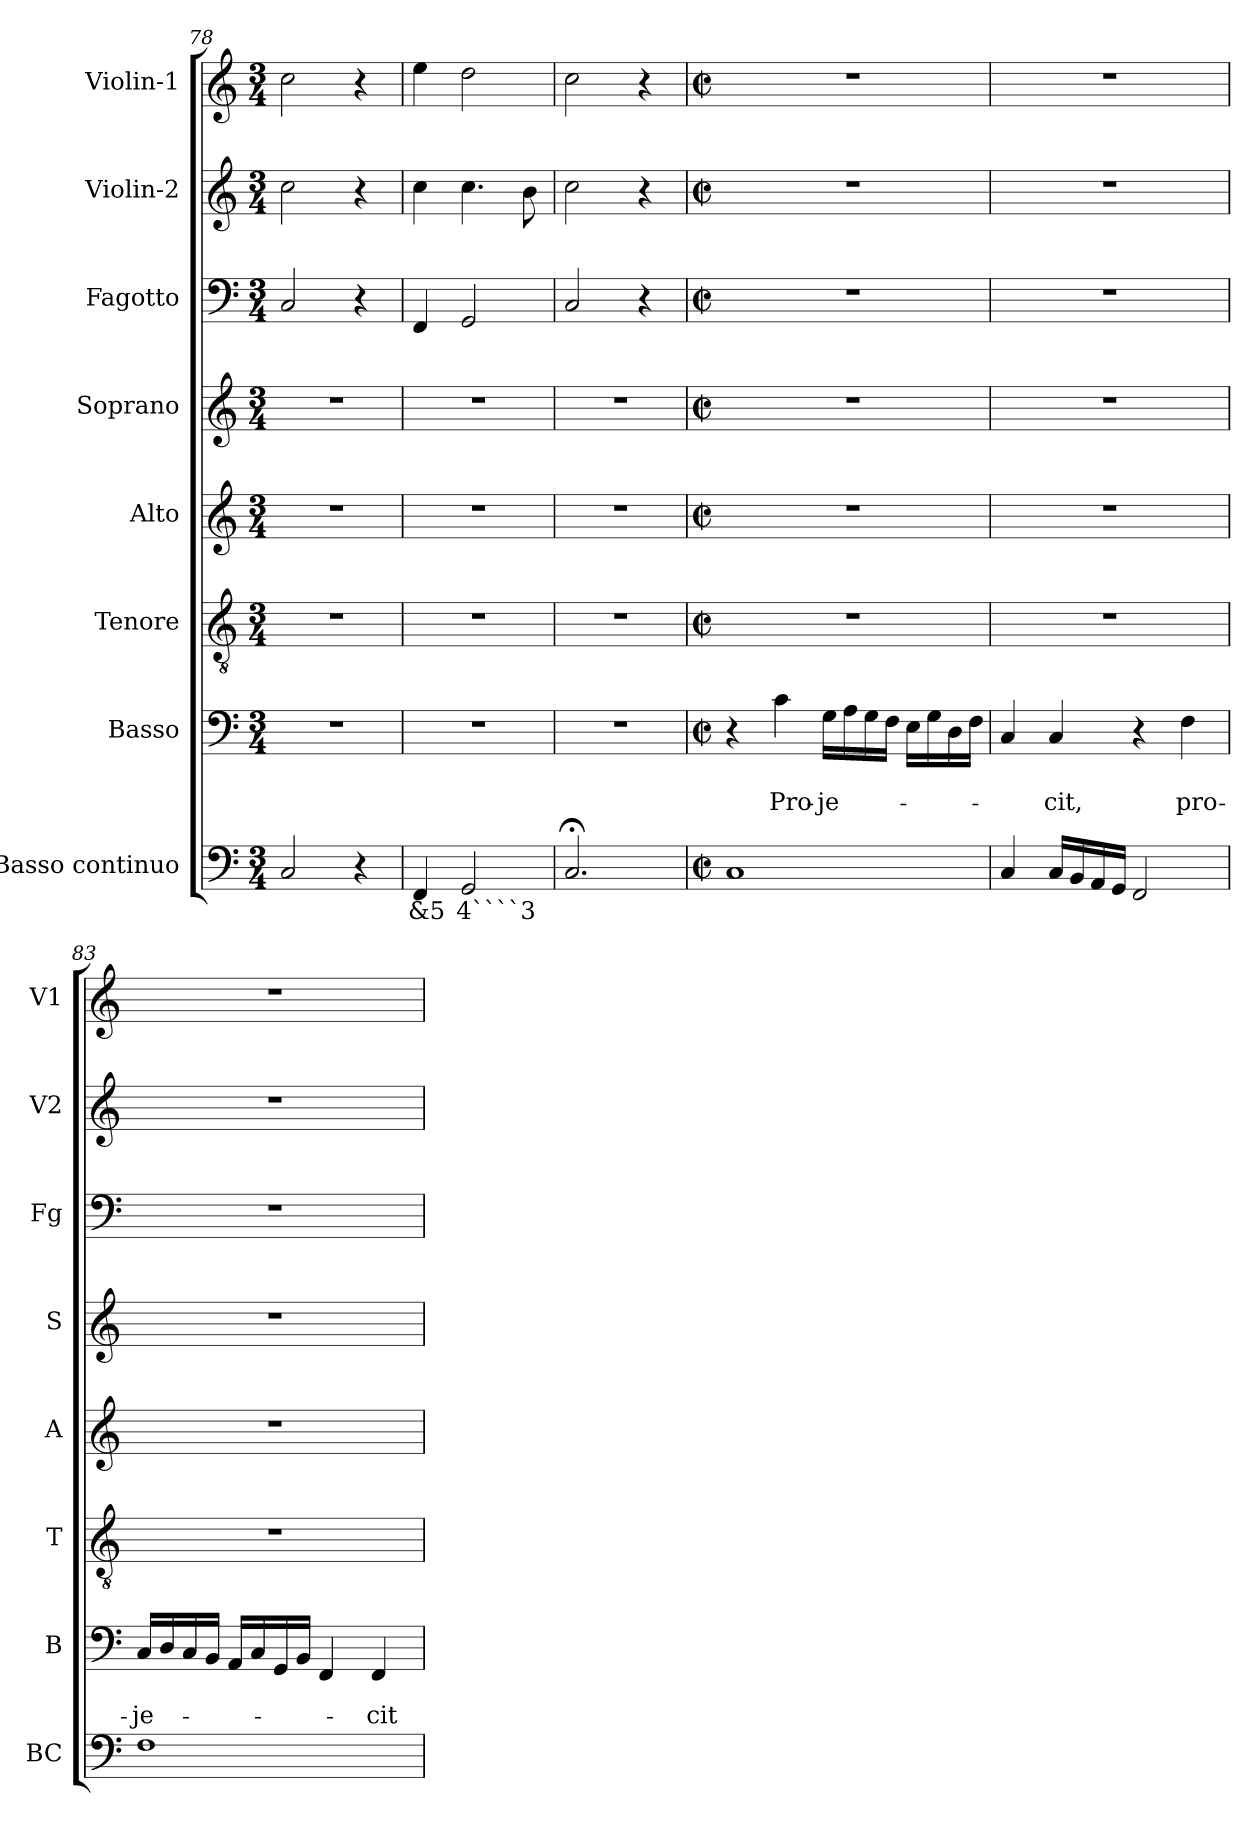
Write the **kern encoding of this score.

**kern	**text	**kern	**text	**text	**kern	**kern	**kern	**kern	**kern	**kern
*part8	*part8	*part7	*part7	*part7	*part6	*part5	*part4	*part3	*part2	*part1
*staff8	*staff8	*staff7	*staff7	*staff7	*staff6	*staff5	*staff4	*staff3	*staff2	*staff1
*I"Basso continuo	*	*I"Basso	*	*	*I"Tenore	*I"Alto	*I"Soprano	*I"Fagotto	*I"Violin-2	*I"Violin-1
*I'BC	*	*I'B	*	*	*I'T	*I'A	*I'S	*I'Fg	*I'V2	*I'V1
*clefF4	*	*clefF4	*	*	*clefGv2	*clefG2	*clefG2	*clefF4	*clefG2	*clefG2
*k[]	*	*k[]	*	*	*k[]	*k[]	*k[]	*k[]	*k[]	*k[]
*C:	*	*C:	*	*	*C:	*C:	*C:	*C:	*C:	*C:
*M3/4	*	*M3/4	*	*	*M3/4	*M3/4	*M3/4	*M3/4	*M3/4	*M3/4
=78	=78	=78	=78	=78	=78	=78	=78	=78	=78	=78
2C/	.	2.r	.	.	2.r	2.r	2.r	2C/	2cc\	2cc\
4r	.	.	.	.	.	.	.	4r	4r	4r
=79	=79	=79	=79	=79	=79	=79	=79	=79	=79	=79
!	!LO:LY:b	!	!	!	!	!	!	!	!	!
4FF/	&5	2.r	.	.	2.r	2.r	2.r	4FF/	4cc\	4ee\
!	!LO:LY:b	!	!	!	!	!	!	!	!	!
2GG/	4````3	.	.	.	.	.	.	2GG/	4.cc\	2dd\
.	.	.	.	.	.	.	.	.	8b\	.
=80	=80	=80	=80	=80	=80	=80	=80	=80	=80	=80
2.C;</	.	2.r	.	.	2.r	2.r	2.r	2C/	2cc\	2cc\
.	.	.	.	.	.	.	.	4r	4r	4r
!!LO:PB:g=z
=81	=81	=81	=81	=81	=81	=81	=81	=81	=81	=81
*M2/2	*	*M2/2	*	*	*M2/2	*M2/2	*M2/2	*M2/2	*M2/2	*M2/2
*met(c|)	*	*met(c|)	*	*	*met(c|)	*met(c|)	*met(c|)	*met(c|)	*met(c|)	*met(c|)
1C	.	4r	.	.	1r	1r	1r	1r	1r	1r
!	!	!	!	!LO:LY:b	!	!	!	!	!	!
.	.	4c\	.	Pro-	.	.	.	.	.	.
!	!	!	!	!LO:LY:b	!	!	!	!	!	!
.	.	16G\LL	.	-je-	.	.	.	.	.	.
.	.	16A\	.	.	.	.	.	.	.	.
.	.	16G\	.	.	.	.	.	.	.	.
.	.	16F\JJ	.	.	.	.	.	.	.	.
.	.	16E\LL	.	.	.	.	.	.	.	.
.	.	16G\	.	.	.	.	.	.	.	.
.	.	16D\	.	.	.	.	.	.	.	.
.	.	16F\JJ	.	.	.	.	.	.	.	.
=82	=82	=82	=82	=82	=82	=82	=82	=82	=82	=82
4C/	.	4C/	.	.	1r	1r	1r	1r	1r	1r
!	!	!	!	!LO:LY:b	!	!	!	!	!	!
16C/LL	.	4C/	.	-cit,	.	.	.	.	.	.
16BB/	.	.	.	.	.	.	.	.	.	.
16AA/	.	.	.	.	.	.	.	.	.	.
16GG/JJ	.	.	.	.	.	.	.	.	.	.
2FF/	.	4r	.	.	.	.	.	.	.	.
!	!	!	!	!LO:LY:b	!	!	!	!	!	!
.	.	4F\	.	pro-	.	.	.	.	.	.
=83	=83	=83	=83	=83	=83	=83	=83	=83	=83	=83
!	!	!	!	!LO:LY:b	!	!	!	!	!	!
1F	.	16C/LL	.	-je-	1r	1r	1r	1r	1r	1r
.	.	16D/	.	.	.	.	.	.	.	.
.	.	16C/	.	.	.	.	.	.	.	.
.	.	16BB/JJ	.	.	.	.	.	.	.	.
.	.	16AA/LL	.	.	.	.	.	.	.	.
.	.	16C/	.	.	.	.	.	.	.	.
.	.	16GG/	.	.	.	.	.	.	.	.
.	.	16BB/JJ	.	.	.	.	.	.	.	.
.	.	4FF/	.	.	.	.	.	.	.	.
!	!	!	!	!LO:LY:b	!	!	!	!	!	!
.	.	4FF/	.	-cit	.	.	.	.	.	.
=	=	=	=	=	=	=	=	=	=	=
*-	*-	*-	*-	*-	*-	*-	*-	*-	*-	*-
